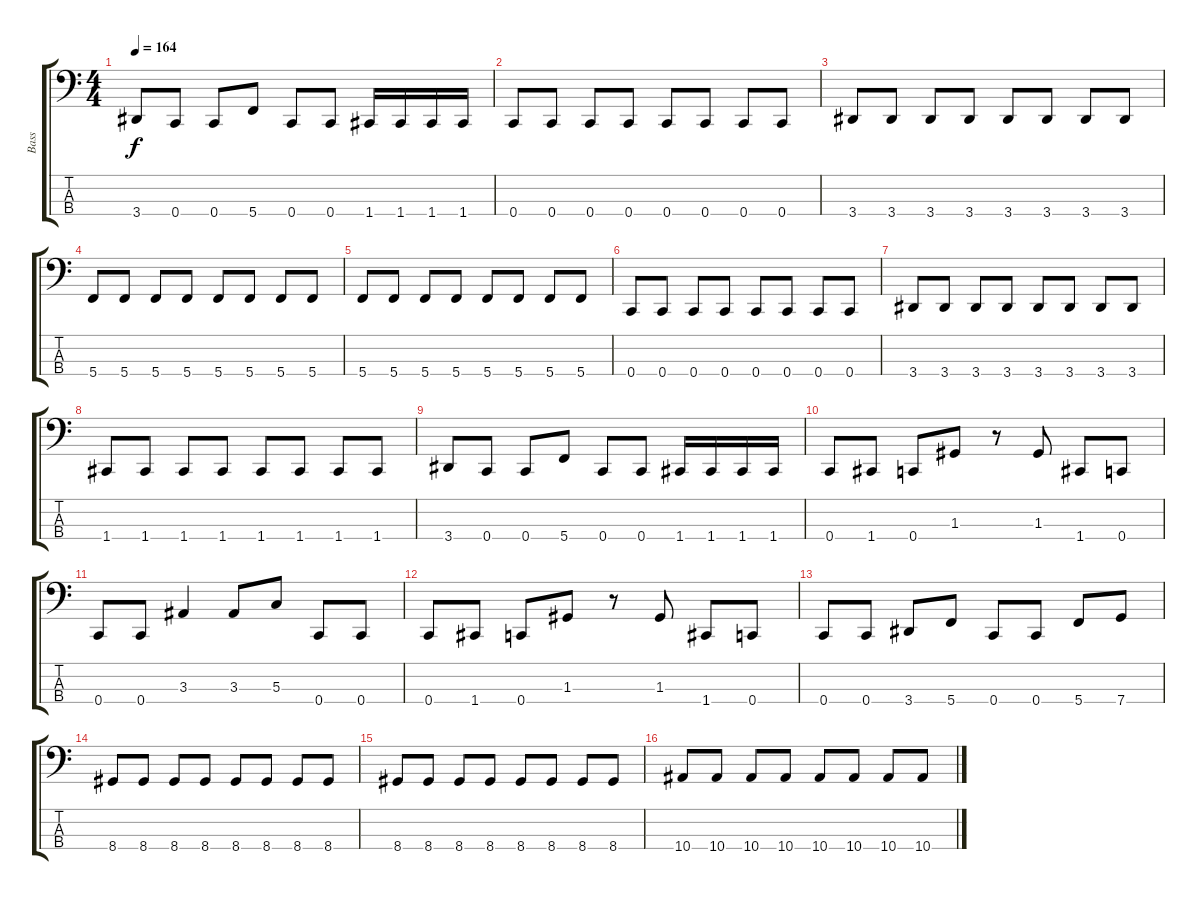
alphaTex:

\track ("Bass" "Bass") {instrument electricbasspick}
\staff {score tabs}
\tuning (F2 C2 G1 C1) {hide}
\ts (4 4)
\tempo 164
\clef f4
\ks c
3.4.8{dy f} 0.4.8 0.4.8 5.4.8 0.4.8 0.4.8 1.4.16 1.4.16 1.4.16 1.4.16 |
0.4.8 0.4.8 0.4.8 0.4.8 0.4.8 0.4.8 0.4.8 0.4.8 |
3.4.8 3.4.8 3.4.8 3.4.8 3.4.8 3.4.8 3.4.8 3.4.8 |
5.4.8 5.4.8 5.4.8 5.4.8 5.4.8 5.4.8 5.4.8 5.4.8 |
5.4.8 5.4.8 5.4.8 5.4.8 5.4.8 5.4.8 5.4.8 5.4.8 |
0.4.8 0.4.8 0.4.8 0.4.8 0.4.8 0.4.8 0.4.8 0.4.8 |
3.4.8 3.4.8 3.4.8 3.4.8 3.4.8 3.4.8 3.4.8 3.4.8 |
1.4.8 1.4.8 1.4.8 1.4.8 1.4.8 1.4.8 1.4.8 1.4.8 |
3.4.8 0.4.8 0.4.8 5.4.8 0.4.8 0.4.8 1.4.16 1.4.16 1.4.16 1.4.16 |
0.4.8 1.4.8 0.4.8 1.3.8 r.8 1.3.8 1.4.8 0.4.8 |
0.4.8 0.4.8 3.3.4 3.3.8 5.3.8 0.4.8 0.4.8 |
0.4.8 1.4.8 0.4.8 1.3.8 r.8 1.3.8 1.4.8 0.4.8 |
0.4.8 0.4.8 3.4.8 5.4.8 0.4.8 0.4.8 5.4.8 7.4.8 |
8.4.8 8.4.8 8.4.8 8.4.8 8.4.8 8.4.8 8.4.8 8.4.8 |
8.4.8 8.4.8 8.4.8 8.4.8 8.4.8 8.4.8 8.4.8 8.4.8 |
10.4.8 10.4.8 10.4.8 10.4.8 10.4.8 10.4.8 10.4.8 10.4.8
